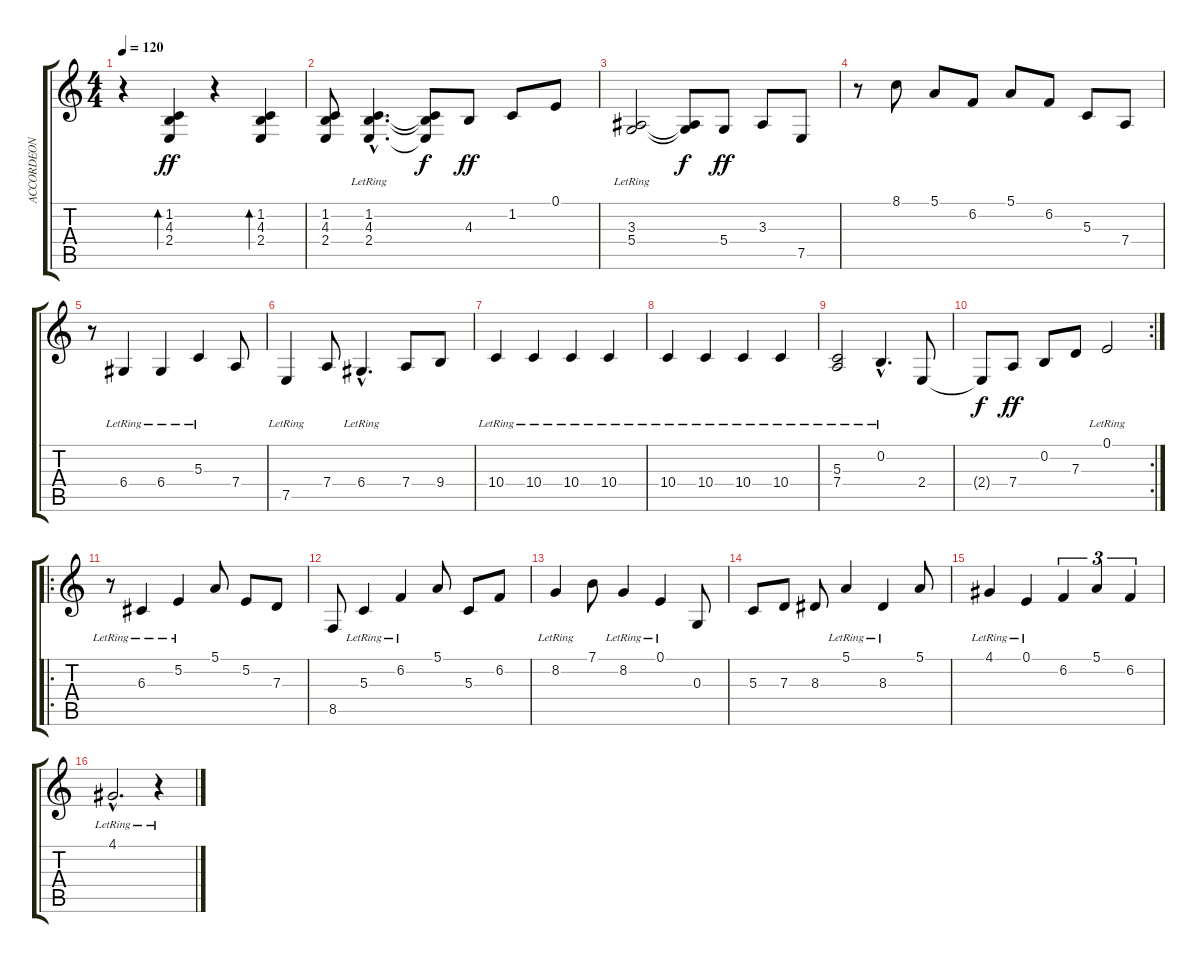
\track ("ACCORDEON" "ACCORDEON") {instrument accordion}
\staff {score tabs}
\tuning (E4 B3 G3 D3 A2 E2) {hide}
\ts (4 4)
\tempo 120
\clef g2
\ks c
r.4{dy ff} (1.2 4.3 2.4).4{bd 120} r.4 (1.2 4.3 2.4).4{bd 120} |
(1.2 4.3 2.4).8 (1.2{hac lr} 4.3{hac lr} 2.4{hac lr}).4{d} (1.2{t} 4.3{t} 2.4{t}).8{dy f} 4.3.8{dy ff} 1.2.8 0.1.8 |
(3.3{lr} 5.4{lr}).2 (3.3{t} 5.4{t}).8{dy f} 5.4.8{dy ff} 3.3.8 7.5.8 |
r.8 8.1.8 5.1.8 6.2.8 5.1.8 6.2.8 5.3.8 7.4.8 |
r.8 6.4{lr}.4 6.4{lr}.4 5.3{lr}.4 7.4.8 |
7.5{lr}.4 7.4.8 6.4{hac lr}.4{d} 7.4.8 9.4.8 |
10.4{lr}.4 10.4{lr}.4 10.4{lr}.4 10.4{lr}.4 |
10.4{lr}.4 10.4{lr}.4 10.4{lr}.4 10.4{lr}.4 |
(5.3{lr} 7.4{lr}).2 0.2{hac lr}.4{d} 2.4.8 |
\rc 2
2.4{t}.8{dy f} 7.4.8{dy ff} 0.2.8 7.3.8 0.1{lr}.2 |
\ro
r.8 6.3{lr}.4 5.2{lr}.4 5.1.8 5.2.8 7.3.8 |
8.5.8 5.3{lr}.4 6.2{lr}.4 5.1.8 5.3.8 6.2.8 |
8.2{lr}.4 7.1.8 8.2{lr}.4 0.1{lr}.4 0.3.8 |
5.3.8 7.3.8 8.3.8 5.1{lr}.4 8.3{lr}.4 5.1.8 |
4.1{lr}.4 0.1{lr}.4 6.2.4{tu (3 2)} 5.1.4{tu (3 2)} 6.2.4{tu (3 2)} |
4.1{hac lr}.2{d} r.4
